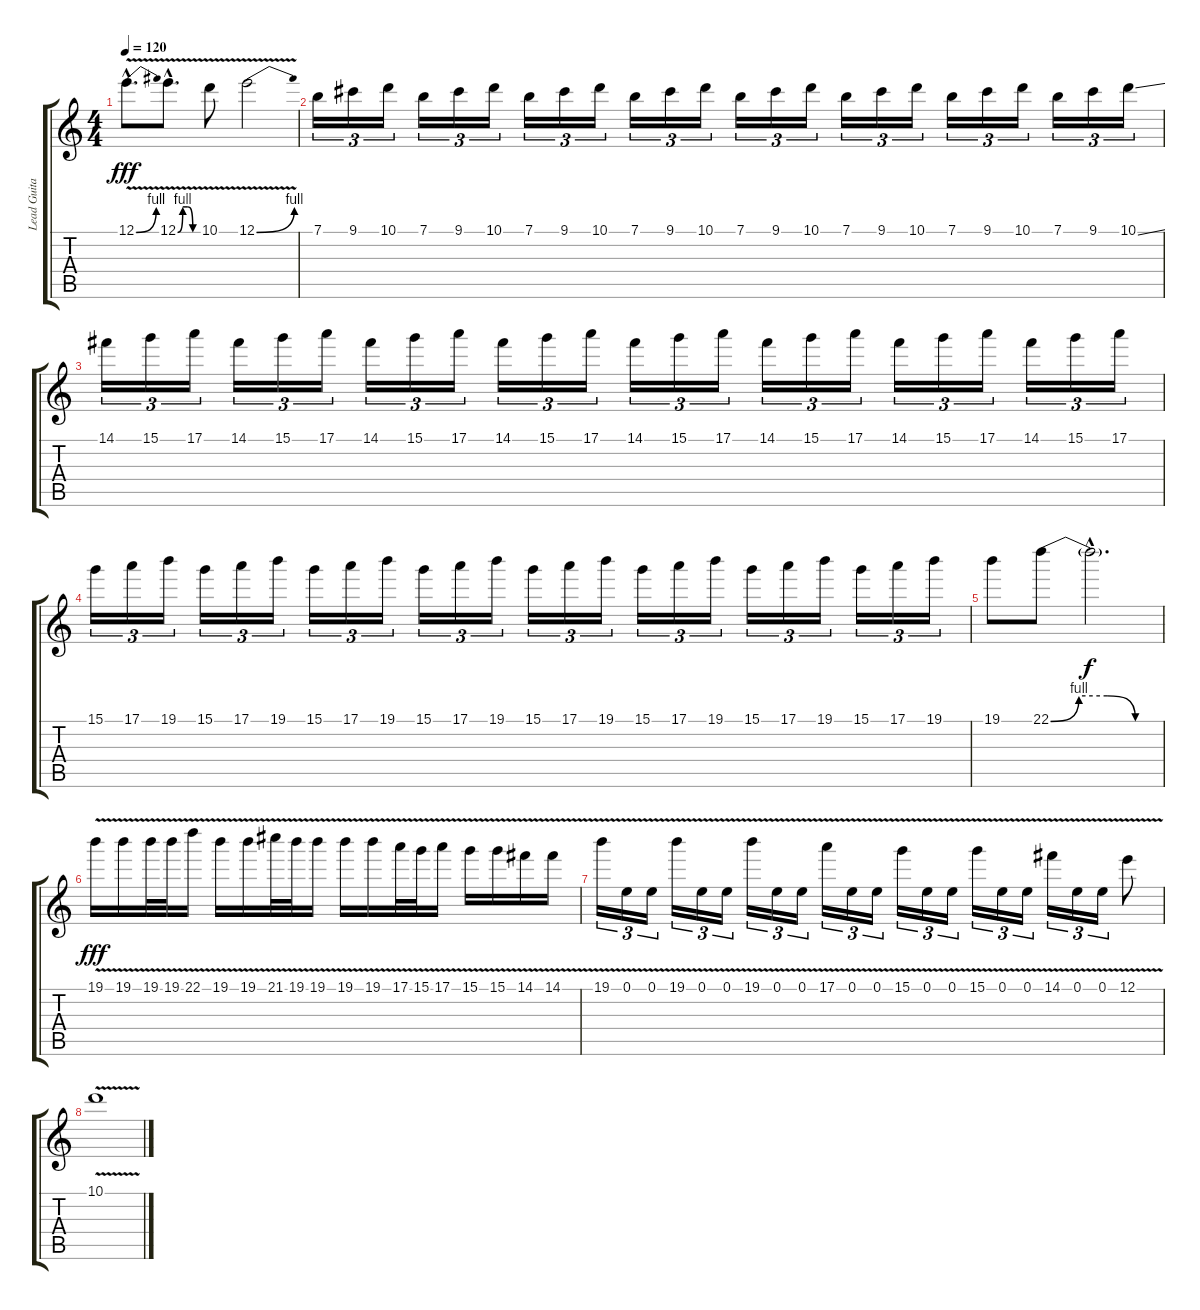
\track ("Lead Guitar" "Lead Guita") {instrument electricguitarmuted}
\staff {score tabs}
\tuning (E4 B3 G3 D3 A2 E2) {hide}
\ts (4 4)
\tempo 120
\clef g2
\ks c
12.1{be (bend 0 0 60 4) v hac}.8{d dy fff} 12.1{be (custom 0 0 15 4 30 4 45 0 60 0) v hac}.8{d} 10.1{v}.8 12.1{be (bend 0 0 60 4) v}.2 |
7.1.16{tu (3 2)} 9.1.16{tu (3 2)} 10.1.16{tu (3 2)} 7.1.16{tu (3 2)} 9.1.16{tu (3 2)} 10.1.16{tu (3 2)} 7.1.16{tu (3 2)} 9.1.16{tu (3 2)} 10.1.16{tu (3 2)} 7.1.16{tu (3 2)} 9.1.16{tu (3 2)} 10.1.16{tu (3 2)} 7.1.16{tu (3 2)} 9.1.16{tu (3 2)} 10.1.16{tu (3 2)} 7.1.16{tu (3 2)} 9.1.16{tu (3 2)} 10.1.16{tu (3 2)} 7.1.16{tu (3 2)} 9.1.16{tu (3 2)} 10.1.16{tu (3 2)} 7.1.16{tu (3 2)} 9.1.16{tu (3 2)} 10.1{ss}.16{tu (3 2)} |
14.1.16{tu (3 2)} 15.1.16{tu (3 2)} 17.1.16{tu (3 2)} 14.1.16{tu (3 2)} 15.1.16{tu (3 2)} 17.1.16{tu (3 2)} 14.1.16{tu (3 2)} 15.1.16{tu (3 2)} 17.1.16{tu (3 2)} 14.1.16{tu (3 2)} 15.1.16{tu (3 2)} 17.1.16{tu (3 2)} 14.1.16{tu (3 2)} 15.1.16{tu (3 2)} 17.1.16{tu (3 2)} 14.1.16{tu (3 2)} 15.1.16{tu (3 2)} 17.1.16{tu (3 2)} 14.1.16{tu (3 2)} 15.1.16{tu (3 2)} 17.1.16{tu (3 2)} 14.1.16{tu (3 2)} 15.1.16{tu (3 2)} 17.1.16{tu (3 2)} |
15.1.16{tu (3 2)} 17.1.16{tu (3 2)} 19.1.16{tu (3 2)} 15.1.16{tu (3 2)} 17.1.16{tu (3 2)} 19.1.16{tu (3 2)} 15.1.16{tu (3 2)} 17.1.16{tu (3 2)} 19.1.16{tu (3 2)} 15.1.16{tu (3 2)} 17.1.16{tu (3 2)} 19.1.16{tu (3 2)} 15.1.16{tu (3 2)} 17.1.16{tu (3 2)} 19.1.16{tu (3 2)} 15.1.16{tu (3 2)} 17.1.16{tu (3 2)} 19.1.16{tu (3 2)} 15.1.16{tu (3 2)} 17.1.16{tu (3 2)} 19.1.16{tu (3 2)} 15.1.16{tu (3 2)} 17.1.16{tu (3 2)} 19.1.16{tu (3 2)} |
19.1.8 22.1{be (custom 0 0 15 4 30 4 45 0 60 0)}.8 22.1{hac t}.2{d dy f} |
19.1{v}.16{dy fff volume 16} 19.1{v}.16 19.1{v}.32 19.1{v}.32 22.1{v}.16 19.1{v}.16 19.1{v}.16 21.1{v}.32 19.1{v}.32 19.1{v}.16 19.1{v}.16 19.1{v}.16 17.1{v}.32 15.1{v}.32 17.1{v}.16 15.1{v}.16 15.1{v}.16 14.1{v}.16 14.1{v}.16 |
19.1{v}.16{tu (3 2)} 0.1{v}.16{tu (3 2)} 0.1{v}.16{tu (3 2)} 19.1{v}.16{tu (3 2)} 0.1{v}.16{tu (3 2)} 0.1{v}.16{tu (3 2)} 19.1{v}.16{tu (3 2)} 0.1{v}.16{tu (3 2)} 0.1{v}.16{tu (3 2)} 17.1{v}.16{tu (3 2)} 0.1{v}.16{tu (3 2)} 0.1{v}.16{tu (3 2)} 15.1{v}.16{tu (3 2)} 0.1{v}.16{tu (3 2)} 0.1{v}.16{tu (3 2)} 15.1{v}.16{tu (3 2)} 0.1{v}.16{tu (3 2)} 0.1{v}.16{tu (3 2)} 14.1{v}.16{tu (3 2)} 0.1{v}.16{tu (3 2)} 0.1{v}.16{tu (3 2)} 12.1{v}.8 |
10.1{v}.1{volume 10}
